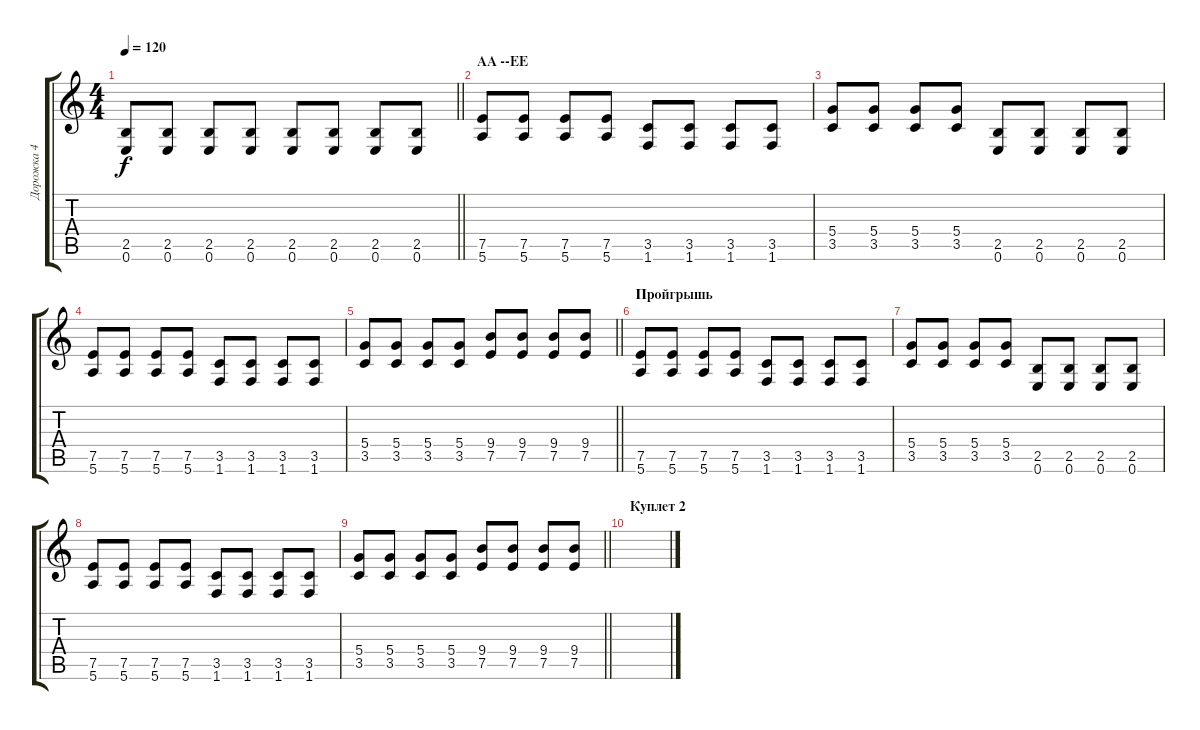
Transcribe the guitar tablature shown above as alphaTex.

\track ("Дорожка 4" "Дорожка 4") {instrument distortionguitar}
\staff {score tabs}
\tuning (E4 B3 G3 D3 A2 E2) {hide}
\ts (4 4)
\tempo 120
\clef g2
\barLineRight lightlight
\ks c
(2.5 0.6).8{dy f} (2.5 0.6).8 (2.5 0.6).8 (2.5 0.6).8 (2.5 0.6).8 (2.5 0.6).8 (2.5 0.6).8 (2.5 0.6).8 |
\section ("" "АА --ЕЕ")
(7.5 5.6).8 (7.5 5.6).8 (7.5 5.6).8 (7.5 5.6).8 (3.5 1.6).8 (3.5 1.6).8 (3.5 1.6).8 (3.5 1.6).8 |
(5.4 3.5).8 (5.4 3.5).8 (5.4 3.5).8 (5.4 3.5).8 (2.5 0.6).8 (2.5 0.6).8 (2.5 0.6).8 (2.5 0.6).8 |
(7.5 5.6).8 (7.5 5.6).8 (7.5 5.6).8 (7.5 5.6).8 (3.5 1.6).8 (3.5 1.6).8 (3.5 1.6).8 (3.5 1.6).8 |
\barLineRight lightlight
(5.4 3.5).8 (5.4 3.5).8 (5.4 3.5).8 (5.4 3.5).8 (9.4 7.5).8 (9.4 7.5).8 (9.4 7.5).8 (9.4 7.5).8 |
\section ("" "Пройгрышь")
(7.5 5.6).8 (7.5 5.6).8 (7.5 5.6).8 (7.5 5.6).8 (3.5 1.6).8 (3.5 1.6).8 (3.5 1.6).8 (3.5 1.6).8 |
(5.4 3.5).8 (5.4 3.5).8 (5.4 3.5).8 (5.4 3.5).8 (2.5 0.6).8 (2.5 0.6).8 (2.5 0.6).8 (2.5 0.6).8 |
(7.5 5.6).8 (7.5 5.6).8 (7.5 5.6).8 (7.5 5.6).8 (3.5 1.6).8 (3.5 1.6).8 (3.5 1.6).8 (3.5 1.6).8 |
\barLineRight lightlight
(5.4 3.5).8 (5.4 3.5).8 (5.4 3.5).8 (5.4 3.5).8 (9.4 7.5).8 (9.4 7.5).8 (9.4 7.5).8 (9.4 7.5).8 |
\section ("" "Куплет 2")
